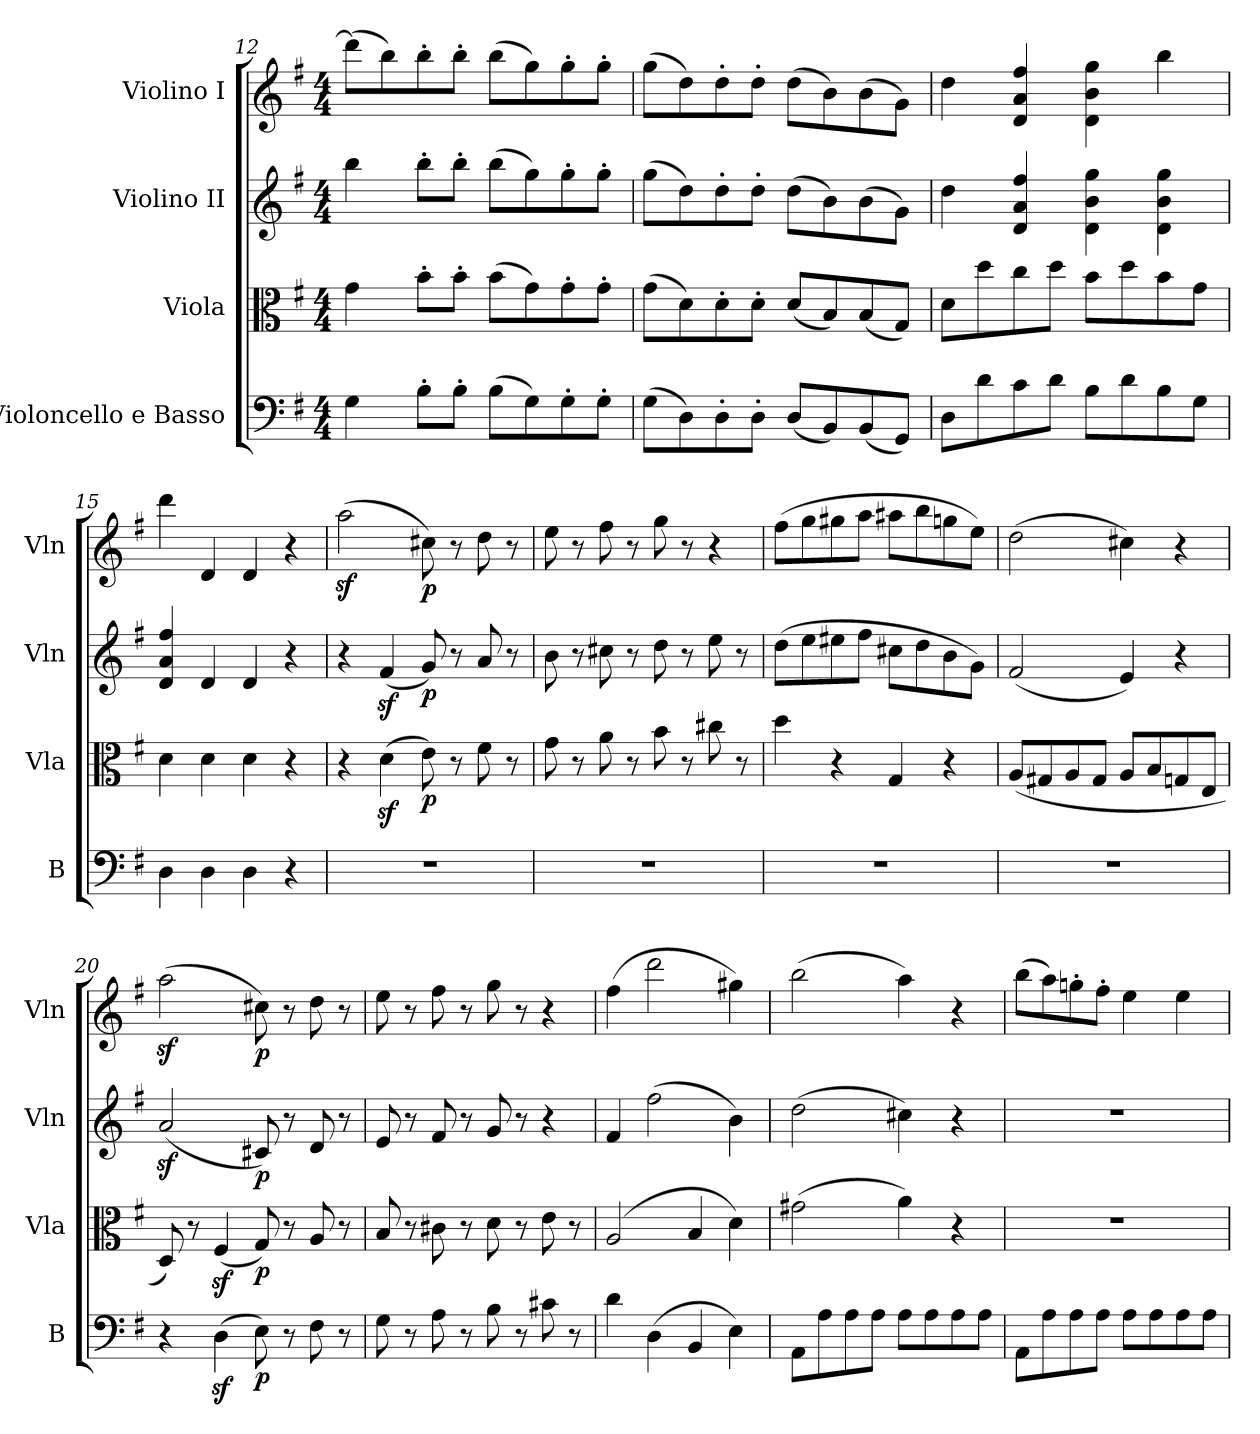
**kern	**dynam	**kern	**dynam	**kern	**dynam	**kern	**dynam
*part4	*part4	*part3	*part3	*part2	*part2	*part1	*part1
*staff4	*staff4	*staff3	*staff3	*staff2	*staff2	*staff1	*staff1
*I"Violoncello e Basso	*	*I"Viola	*	*I"Violino II	*	*I"Violino I	*
*I'B	*	*I'Vla	*	*I'Vln	*	*I'Vln	*
*clefF4	*	*clefC3	*	*clefG2	*	*clefG2	*
*k[f#]	*	*k[f#]	*	*k[f#]	*	*k[f#]	*
*G:	*	*G:	*	*G:	*	*G:	*
*M4/4	*	*M4/4	*	*M4/4	*	*M4/4	*
=12	=12	=12	=12	=12	=12	=12	=12
4G	.	4g	.	4bb	.	(8dddL]	.
.	.	.	.	.	.	8bb)	.
8B'L	.	8b'L	.	8bb'L	.	8bb'	.
8B'J	.	8b'J	.	8bb'J	.	8bb'J	.
(8BL	.	(8bL	.	(8bbL	.	(8bbL	.
8G)	.	8g)	.	8gg)	.	8gg)	.
8G'	.	8g'	.	8gg'	.	8gg'	.
8G'J	.	8g'J	.	8gg'J	.	8gg'J	.
=13	=13	=13	=13	=13	=13	=13	=13
(8GL	.	(8gL	.	(8ggL	.	(8ggL	.
8D)	.	8d)	.	8dd)	.	8dd)	.
8D'	.	8d'	.	8dd'	.	8dd'	.
8D'J	.	8d'J	.	8dd'J	.	8dd'J	.
(8DL	.	(8dL	.	(8ddL	.	(8ddL	.
8BB)	.	8B)	.	8b)	.	8b)	.
(8BB	.	(8B	.	(8b	.	(8b	.
8GGJ)	.	8GJ)	.	8gJ)	.	8gJ)	.
=14	=14	=14	=14	=14	=14	=14	=14
8DL	.	8dL	.	4dd	.	4dd	.
8d	.	8dd	.	.	.	.	.
8c	.	8cc	.	4ff# 4a 4d	.	4ff# 4a 4d	.
8dJ	.	8ddJ	.	.	.	.	.
8BL	.	8bL	.	4gg 4b 4d	.	4gg 4b 4d	.
8d	.	8dd	.	.	.	.	.
8B	.	8b	.	4gg 4b 4d	.	4bb	.
8GJ	.	8gJ	.	.	.	.	.
=15	=15	=15	=15	=15	=15	=15	=15
4D	.	4d	.	4ff# 4a 4d	.	4ddd	.
4D	.	4d	.	4d	.	4d	.
4D	.	4d	.	4d	.	4d	.
4r	.	4r	.	4r	.	4r	.
!!LO:LB:g=z
=16	=16	=16	=16	=16	=16	=16	=16
1r	.	4r	.	4r	.	(2aaz	.
.	.	(4dz	.	(4f#z	.	.	.
.	.	8e)	p	8g)	p	8cc#X)	p
.	.	8r	.	8r	.	8r	.
.	.	8f#	.	8a	.	8dd	.
.	.	8r	.	8r	.	8r	.
=17	=17	=17	=17	=17	=17	=17	=17
1r	.	8g	.	8b	.	8ee	.
.	.	8r	.	8r	.	8r	.
.	.	8a	.	8cc#X	.	8ff#	.
.	.	8r	.	8r	.	8r	.
.	.	8b	.	8dd	.	8gg	.
.	.	8r	.	8r	.	8r	.
.	.	8cc#X	.	8ee	.	4r	.
.	.	8r	.	8r	.	.	.
=18	=18	=18	=18	=18	=18	=18	=18
1r	.	4dd	.	(8ddL	.	(8ff#L	.
.	.	.	.	8ee	.	8gg	.
.	.	4r	.	8ee#X	.	8gg#X	.
.	.	.	.	8ff#J	.	8aaJ	.
.	.	4G	.	8cc#XL	.	8aa#XL	.
.	.	.	.	8dd	.	8bb	.
.	.	4r	.	8b	.	8ggn	.
.	.	.	.	8gJ)	.	8eeJ)	.
=19	=19	=19	=19	=19	=19	=19	=19
1r	.	(8AL	.	(2f#	.	(2dd	.
.	.	8G#X	.	.	.	.	.
.	.	8A	.	.	.	.	.
.	.	8G#J	.	.	.	.	.
.	.	8AL	.	4e)	.	4cc#X)	.
.	.	8B	.	.	.	.	.
.	.	8Gn	.	4r	.	4r	.
.	.	8EJ	.	.	.	.	.
=20	=20	=20	=20	=20	=20	=20	=20
4r	.	8D)	.	(2az	.	(2aaz	.
.	.	8r	.	.	.	.	.
(4Dz	.	(4F#z	.	.	.	.	.
8E)	p	8G)	p	8c#X)	p	8cc#X)	p
8r	.	8r	.	8r	.	8r	.
8F#	.	8A	.	8d	.	8dd	.
8r	.	8r	.	8r	.	8r	.
=21	=21	=21	=21	=21	=21	=21	=21
8G	.	8B	.	8e	.	8ee	.
8r	.	8r	.	8r	.	8r	.
8A	.	8c#X	.	8f#	.	8ff#	.
8r	.	8r	.	8r	.	8r	.
8B	.	8d	.	8g	.	8gg	.
8r	.	8r	.	8r	.	8r	.
8c#X	.	8e	.	4r	.	4r	.
8r	.	8r	.	.	.	.	.
!!LO:PB:g=z
=22	=22	=22	=22	=22	=22	=22	=22
4d	.	(2A	.	4f#	.	(4ff#	.
(4D	.	.	.	(2ff#	.	2ddd	.
4BB	.	4B	.	.	.	.	.
4E)	.	4d)	.	4b)	.	4gg#X)	.
=23	=23	=23	=23	=23	=23	=23	=23
8AAL	.	(2g#X	.	(2dd	.	(2bb	.
8A	.	.	.	.	.	.	.
8A	.	.	.	.	.	.	.
8AJ	.	.	.	.	.	.	.
8AL	.	4a)	.	4cc#X)	.	4aa)	.
8A	.	.	.	.	.	.	.
8A	.	4r	.	4r	.	4r	.
8AJ	.	.	.	.	.	.	.
=24	=24	=24	=24	=24	=24	=24	=24
8AAL	.	1r	.	1r	.	(8bbL	.
8A	.	.	.	.	.	8aa)	.
8A	.	.	.	.	.	8ggn'	.
8AJ	.	.	.	.	.	8ff#'J	.
8AL	.	.	.	.	.	4ee	.
8A	.	.	.	.	.	.	.
8A	.	.	.	.	.	4ee	.
8AJ	.	.	.	.	.	.	.
=	=	=	=	=	=	=	=
*-	*-	*-	*-	*-	*-	*-	*-
